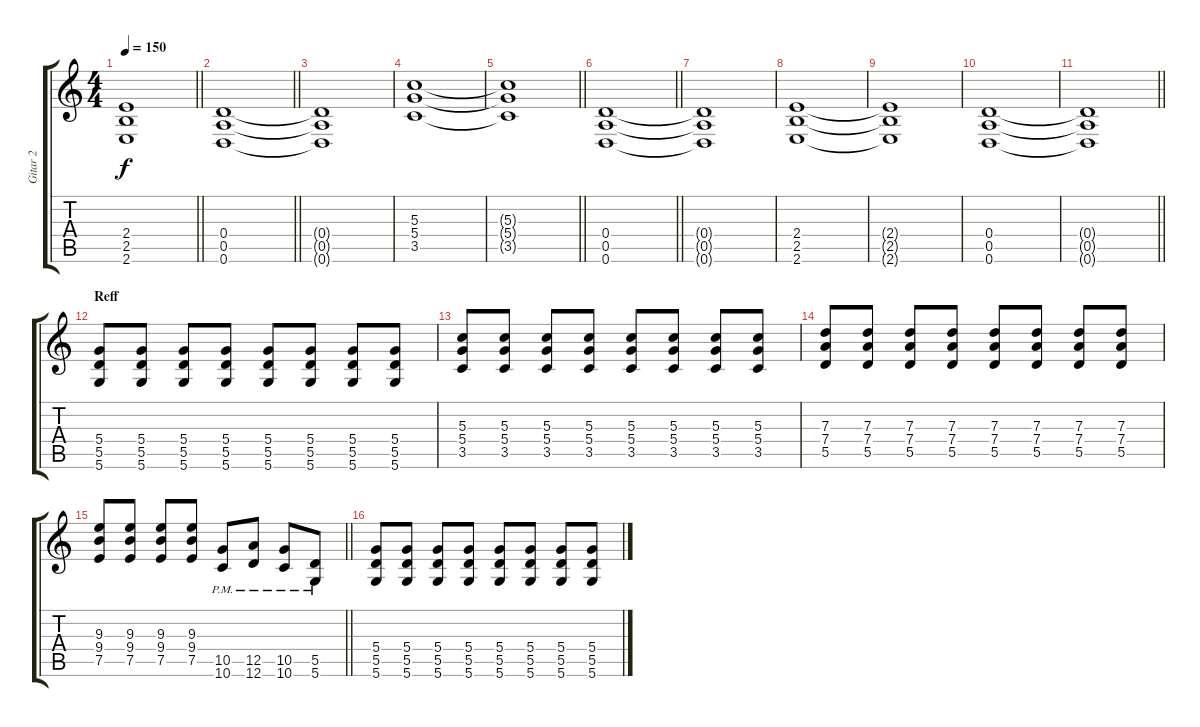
\track ("Gitar 2" "Gitar 2") {instrument overdrivenguitar}
\staff {score tabs}
\tuning (E4 B3 G3 D3 A2 D2) {hide}
\ts (4 4)
\tempo 150
\clef g2
\barLineRight lightlight
\ks c
(2.4{t} 2.5{t} 2.6{t}).1{dy f} |
\barLineRight lightlight
(0.4 0.5 0.6).1 |
(0.4{t} 0.5{t} 0.6{t}).1 |
(5.3 5.4 3.5).1 |
\barLineRight lightlight
(5.3{t} 5.4{t} 3.5{t}).1 |
\barLineRight lightlight
(0.4 0.5 0.6).1 |
(0.4{t} 0.5{t} 0.6{t}).1 |
(2.4 2.5 2.6).1 |
(2.4{t} 2.5{t} 2.6{t}).1 |
(0.4 0.5 0.6).1 |
\barLineRight lightlight
(0.4{t} 0.5{t} 0.6{t}).1 |
\section ("" "Reff")
(5.4 5.5 5.6).8 (5.4 5.5 5.6).8 (5.4 5.5 5.6).8 (5.4 5.5 5.6).8 (5.4 5.5 5.6).8 (5.4 5.5 5.6).8 (5.4 5.5 5.6).8 (5.4 5.5 5.6).8 |
(5.3 5.4 3.5).8 (5.3 5.4 3.5).8 (5.3 5.4 3.5).8 (5.3 5.4 3.5).8 (5.3 5.4 3.5).8 (5.3 5.4 3.5).8 (5.3 5.4 3.5).8 (5.3 5.4 3.5).8 |
(7.3 7.4 5.5).8 (7.3 7.4 5.5).8 (7.3 7.4 5.5).8 (7.3 7.4 5.5).8 (7.3 7.4 5.5).8 (7.3 7.4 5.5).8 (7.3 7.4 5.5).8 (7.3 7.4 5.5).8 |
\barLineRight lightlight
(9.3 9.4 7.5).8 (9.3 9.4 7.5).8 (9.3 9.4 7.5).8 (9.3 9.4 7.5).8 (10.5{pm} 10.6{pm}).8 (12.5{pm} 12.6{pm}).8 (10.5{pm} 10.6{pm}).8 (5.5{pm} 5.6{pm}).8 |
(5.4 5.5 5.6).8 (5.4 5.5 5.6).8 (5.4 5.5 5.6).8 (5.4 5.5 5.6).8 (5.4 5.5 5.6).8 (5.4 5.5 5.6).8 (5.4 5.5 5.6).8 (5.4 5.5 5.6).8
